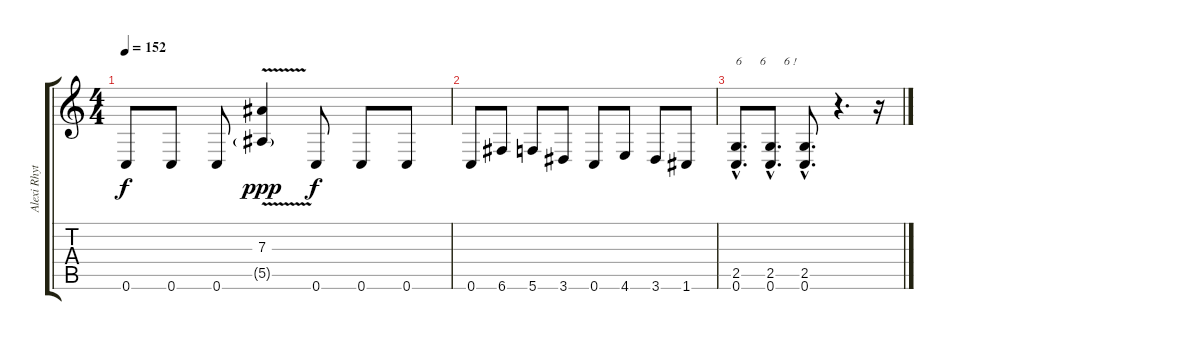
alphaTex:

\track ("Alexi Rhythm" "Alexi Rhyt") {instrument overdrivenguitar}
\staff {score tabs}
\tuning (C4 G3 Eb3 Bb2 F2 C2) {hide}
\ts (4 4)
\tempo 152
\clef g2
\ks c
0.6.8{dy f} 0.6.8 0.6.8 (7.3{v} 5.5{v g}).4{dy ppp instrument guitarharmonics} 0.6.8{dy f instrument overdrivenguitar} 0.6.8 0.6.8 |
0.6.8 6.6.8 5.6.8 3.6.8 0.6.8 4.6.8 3.6.8 1.6.8 |
(2.5{hac} 0.6{hac}).8{d txt "6      6      6 !"} (2.5{hac} 0.6{hac}).8{d} (2.5{hac} 0.6{hac}).8{d} r.4{d} r.16
